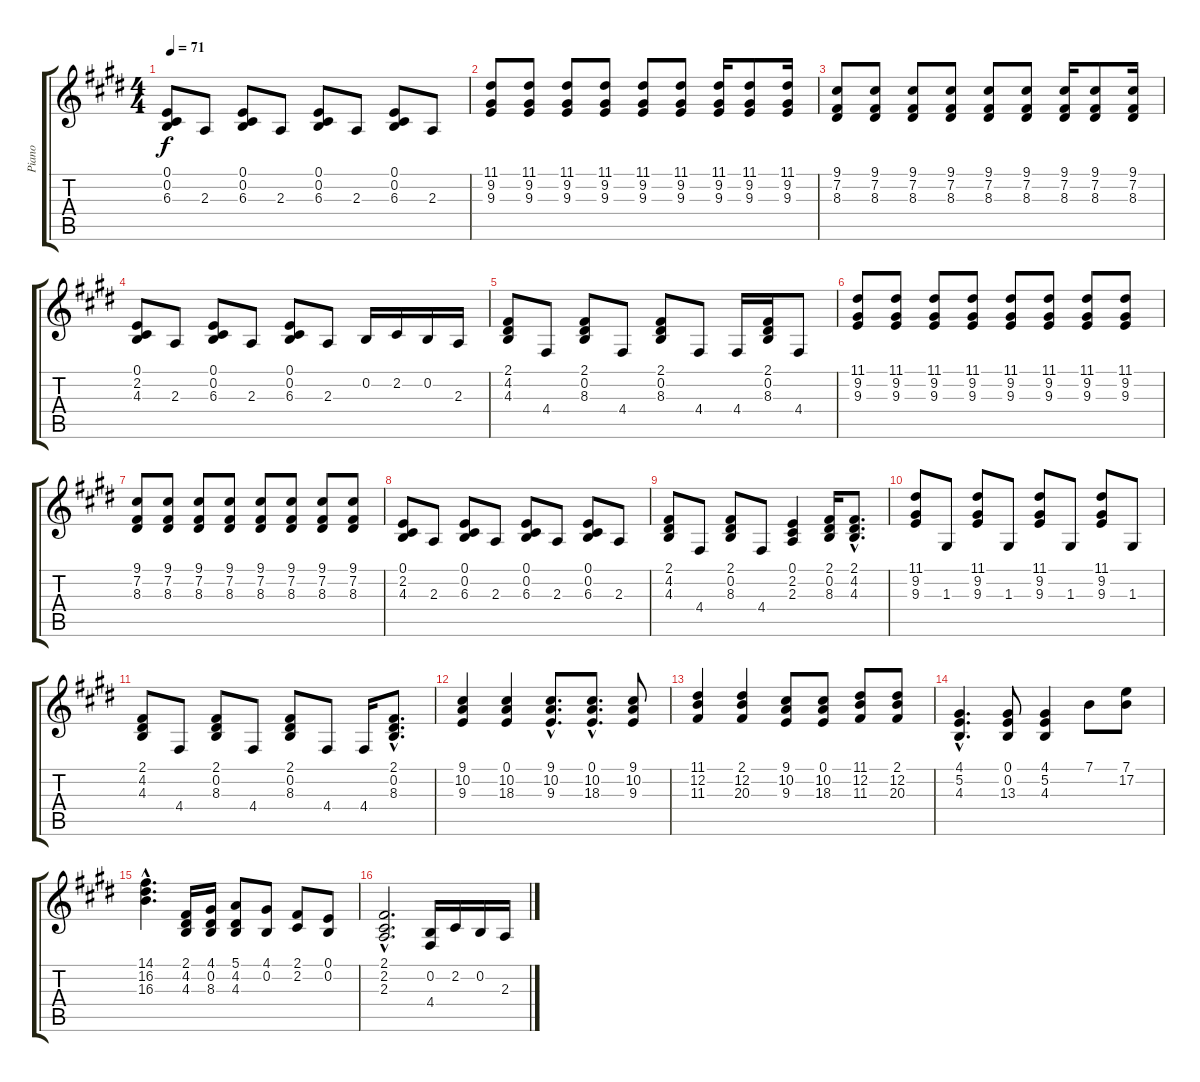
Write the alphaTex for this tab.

\track ("Piano" "Piano") {instrument acousticgrandpiano}
\staff {score tabs}
\tuning (E4 B3 G3 D3 A2 E2) {hide}
\ts (4 4)
\tempo 71
\clef g2
\ks e
(0.1 0.2 6.3).8{dy f} 2.3.8 (0.1 0.2 6.3).8 2.3.8 (0.1 0.2 6.3).8 2.3.8 (0.1 0.2 6.3).8 2.3.8 |
(11.1 9.2 9.3).8 (11.1 9.2 9.3).8 (11.1 9.2 9.3).8 (11.1 9.2 9.3).8 (11.1 9.2 9.3).8 (11.1 9.2 9.3).8 (11.1 9.2 9.3).16 (11.1 9.2 9.3).8 (11.1 9.2 9.3).16 |
(9.1 7.2 8.3).8 (9.1 7.2 8.3).8 (9.1 7.2 8.3).8 (9.1 7.2 8.3).8 (9.1 7.2 8.3).8 (9.1 7.2 8.3).8 (9.1 7.2 8.3).16 (9.1 7.2 8.3).8 (9.1 7.2 8.3).16 |
(0.1 2.2 4.3).8 2.3.8 (0.1 0.2 6.3).8 2.3.8 (0.1 0.2 6.3).8 2.3.8 0.2.16 2.2.16 0.2.16 2.3.16 |
(2.1 4.2 4.3).8 4.4.8 (2.1 0.2 8.3).8 4.4.8 (2.1 0.2 8.3).8 4.4.8 4.4.16 (2.1 0.2 8.3).16 4.4.8 |
(11.1 9.2 9.3).8 (11.1 9.2 9.3).8 (11.1 9.2 9.3).8 (11.1 9.2 9.3).8 (11.1 9.2 9.3).8 (11.1 9.2 9.3).8 (11.1 9.2 9.3).8 (11.1 9.2 9.3).8 |
(9.1 7.2 8.3).8 (9.1 7.2 8.3).8 (9.1 7.2 8.3).8 (9.1 7.2 8.3).8 (9.1 7.2 8.3).8 (9.1 7.2 8.3).8 (9.1 7.2 8.3).8 (9.1 7.2 8.3).8 |
(0.1 2.2 4.3).8 2.3.8 (0.1 0.2 6.3).8 2.3.8 (0.1 0.2 6.3).8 2.3.8 (0.1 0.2 6.3).8 2.3.8 |
(2.1 4.2 4.3).8 4.4.8 (2.1 0.2 8.3).8 4.4.8 (0.1 2.2 2.3).4 (2.1 0.2 8.3).16 (2.1{hac} 4.2{hac} 4.3{hac}).8{d} |
(11.1 9.2 9.3).8 1.3.8 (11.1 9.2 9.3).8 1.3.8 (11.1 9.2 9.3).8 1.3.8 (11.1 9.2 9.3).8 1.3.8 |
(2.1 4.2 4.3).8 4.4.8 (2.1 0.2 8.3).8 4.4.8 (2.1 0.2 8.3).8 4.4.8 4.4.16 (2.1{hac} 0.2{hac} 8.3{hac}).8{d} |
(9.1 10.2 9.3).4 (0.1 10.2 18.3).4 (9.1{hac} 10.2{hac} 9.3{hac}).8{d} (0.1{hac} 10.2{hac} 18.3{hac}).8{d} (9.1 10.2 9.3).8 |
(11.1 12.2 11.3).4 (2.1 12.2 20.3).4 (9.1 10.2 9.3).8 (0.1 10.2 18.3).8 (11.1 12.2 11.3).8 (2.1 12.2 20.3).8 |
(4.1{hac} 5.2{hac} 4.3{hac}).4{d} (0.1 0.2 13.3).8 (4.1 5.2 4.3).4 7.1.8 (7.1 17.2).8 |
(14.1{hac} 16.2{hac} 16.3{hac}).4{d} (2.1 4.2 4.3).16 (4.1 0.2 8.3).16 (5.1 4.2 4.3).8 (4.1 0.2).8 (2.1 2.2).8 (0.1 0.2).8 |
(2.1{hac} 2.2{hac} 2.3{hac}).2{d} (0.2 4.4).16 2.2.16 0.2.16 2.3.16
